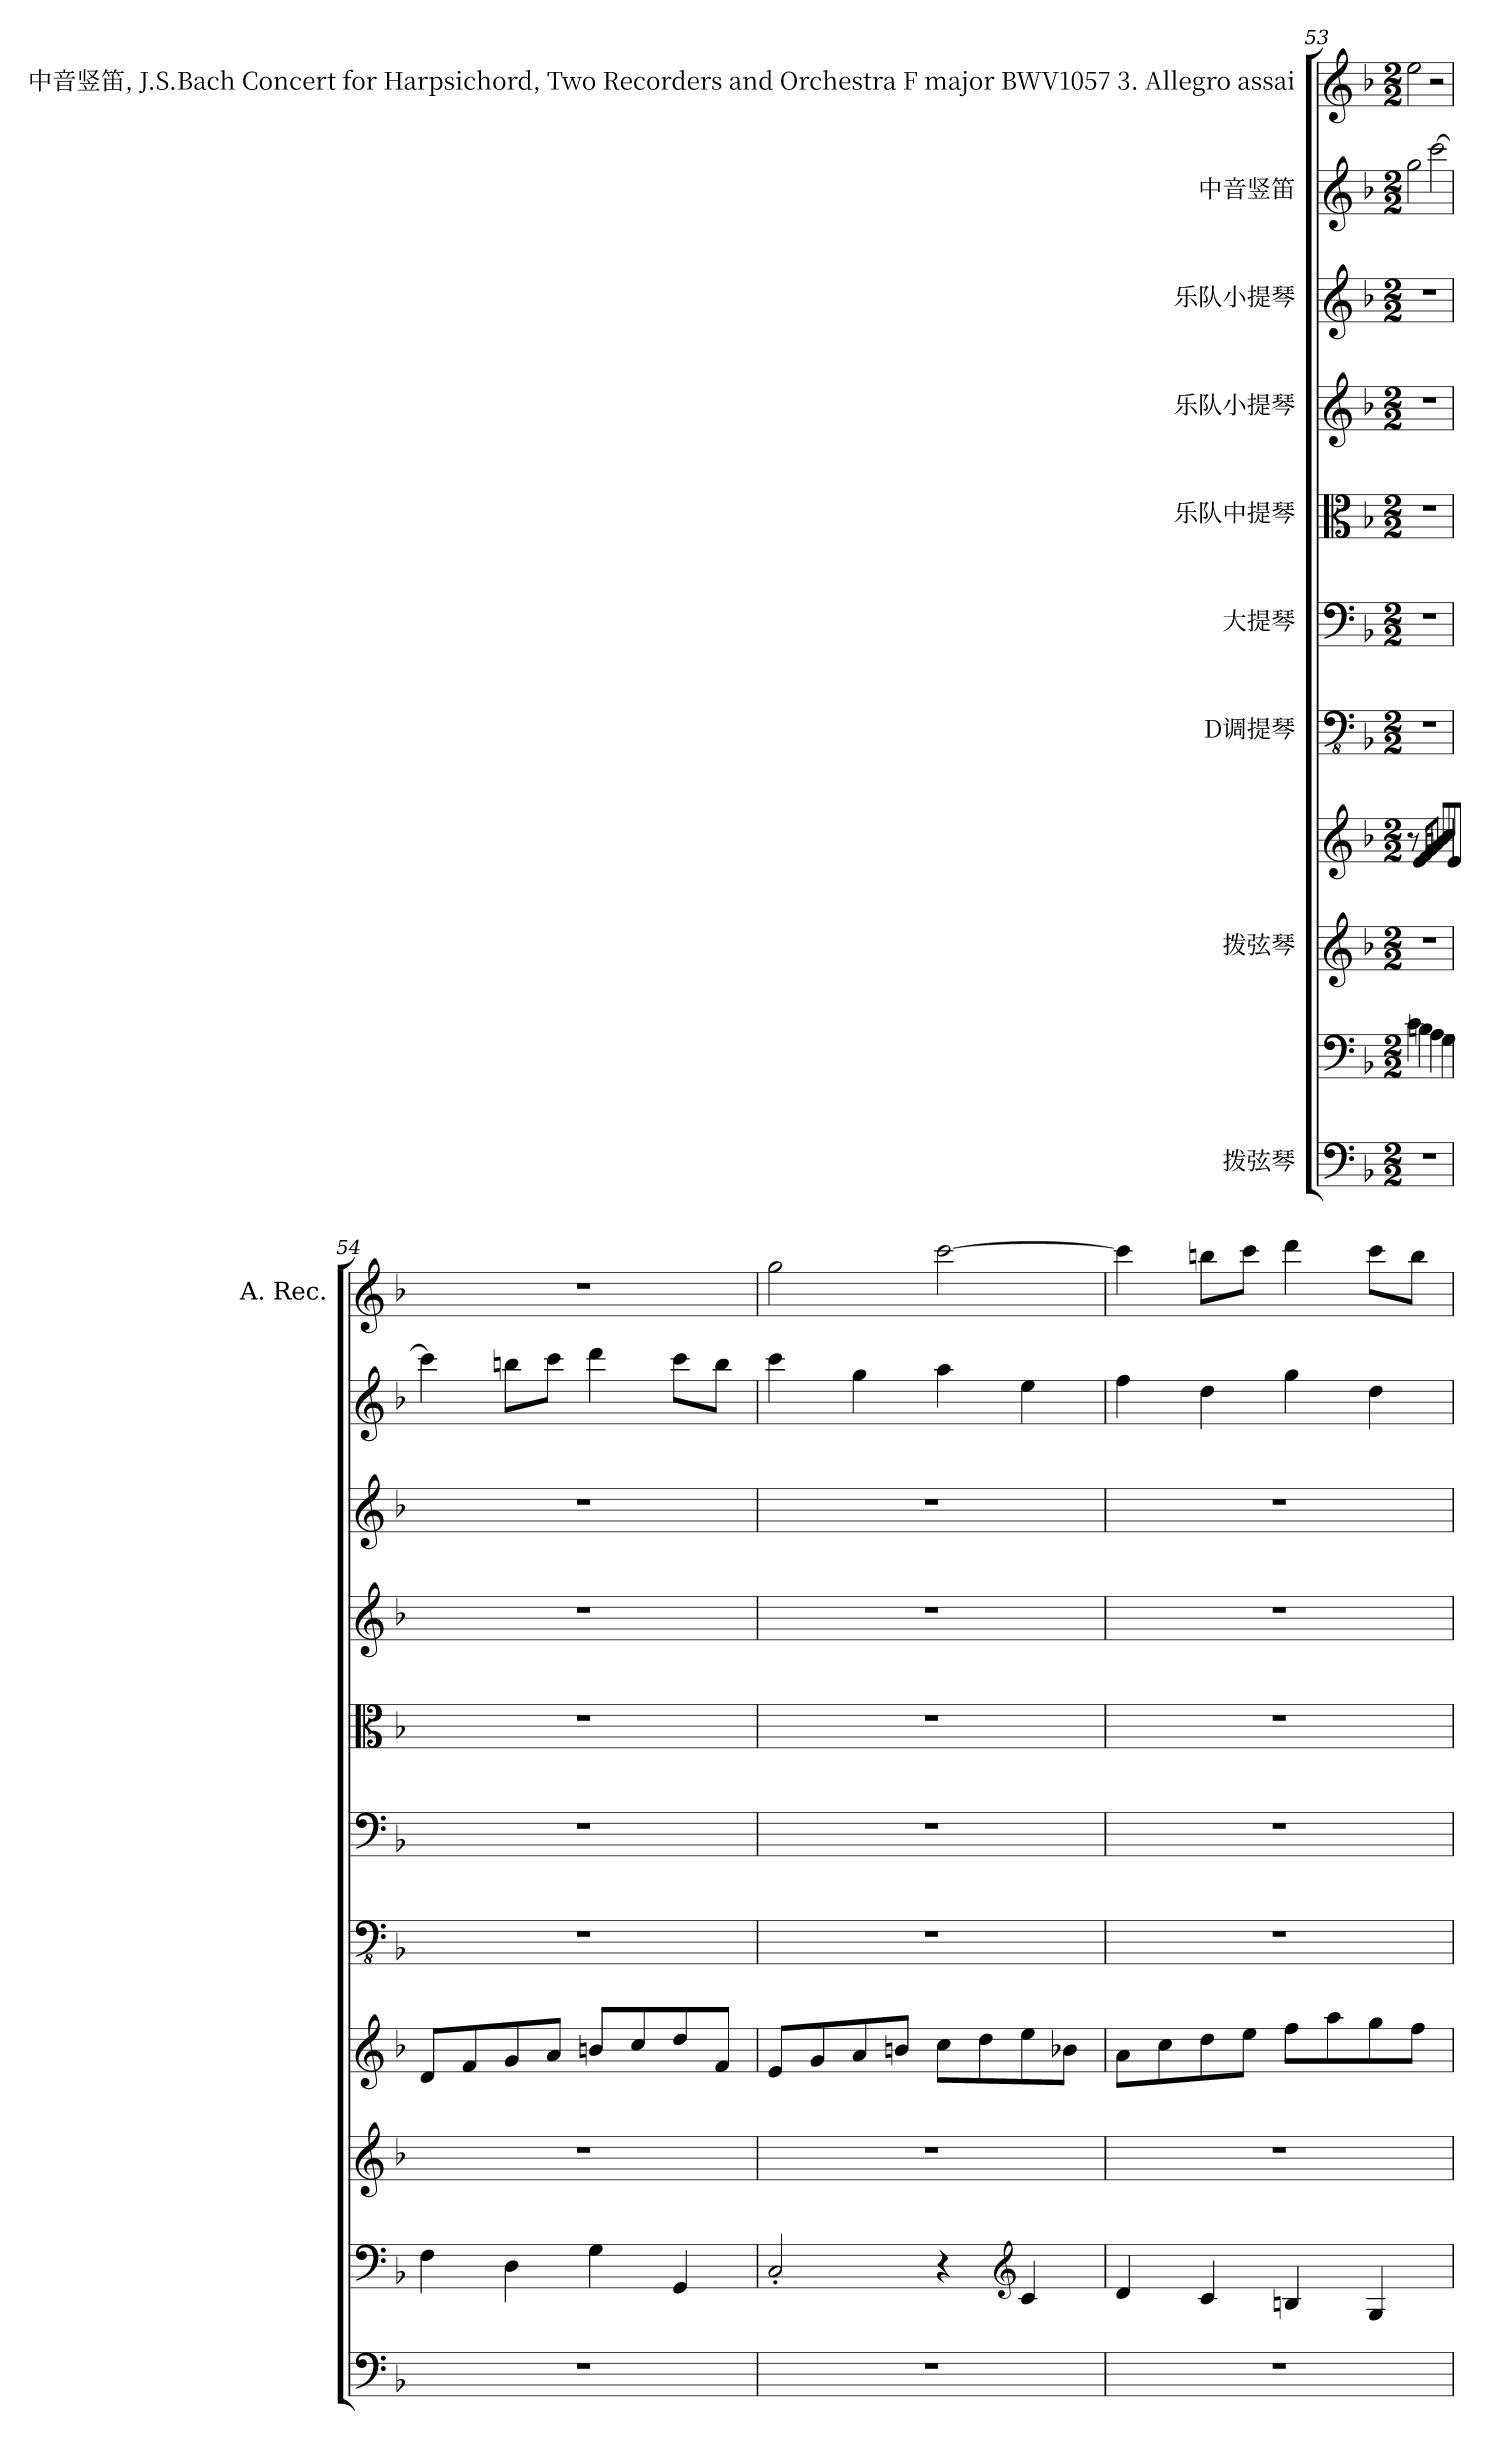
**kern	**kern	**kern	**kern	**kern	**kern	**kern	**kern	**kern	**kern	**kern
*part9	*part9	*part8	*part8	*part7	*part6	*part5	*part4	*part3	*part2	*part1
*staff11	*staff10	*staff9	*staff8	*staff7	*staff6	*staff5	*staff4	*staff3	*staff2	*staff1
*I"拨弦琴	*	*I"拨弦琴	*	*I"D调提琴	*I"大提琴	*I"乐队中提琴	*I"乐队小提琴	*I"乐队小提琴	*I"中音竖笛	*I"中音竖笛, J.S.Bach Concert for Harpsichord, Two Recorders and Orchestra F major BWV1057 3. Allegro assai
*	*	*	*	*	*	*	*	*	*	*I'A. Rec.
*clefF4	*clefF4	*clefG2	*clefG2	*clefFv4	*clefF4	*clefC3	*clefG2	*clefG2	*clefG2	*clefG2
*	*	*	*	*ITrd7c12	*	*	*	*	*	*
*k[b-]	*k[b-]	*k[b-]	*k[b-]	*k[b-]	*k[b-]	*k[b-]	*k[b-]	*k[b-]	*k[b-]	*k[b-]
*M2/2	*M2/2	*M2/2	*M2/2	*M2/2	*M2/2	*M2/2	*M2/2	*M2/2	*M2/2	*M2/2
=53	=53	=53	=53	=53	=53	=53	=53	=53	=53	=53
1r	4c\	1r	8r	1r	1r	1r	1r	1r	2gg\	2ee\
.	.	.	8e/L	.	.	.	.	.	.	.
.	4Bn\	.	8f/	.	.	.	.	.	.	.
.	.	.	8g/J	.	.	.	.	.	.	.
.	4A\	.	8a/L	.	.	.	.	.	[2ccc\	2r
.	.	.	8bn/	.	.	.	.	.	.	.
.	4G\	.	8cc/	.	.	.	.	.	.	.
.	.	.	8e/J	.	.	.	.	.	.	.
=54	=54	=54	=54	=54	=54	=54	=54	=54	=54	=54
1r	4F\	1r	8d/L	1r	1r	1r	1r	1r	4ccc\]	1r
.	.	.	8f/	.	.	.	.	.	.	.
.	4D\	.	8g/	.	.	.	.	.	8bbn\L	.
.	.	.	8a/J	.	.	.	.	.	8ccc\J	.
.	4G\	.	8bn/L	.	.	.	.	.	4ddd\	.
.	.	.	8cc/	.	.	.	.	.	.	.
.	4GG/	.	8dd/	.	.	.	.	.	8ccc\L	.
.	.	.	8f/J	.	.	.	.	.	8bb\J	.
!!LO:PB:g=z
=55	=55	=55	=55	=55	=55	=55	=55	=55	=55	=55
1r	2C'/	1r	8e/L	1r	1r	1r	1r	1r	4ccc\	2gg\
.	.	.	8g/	.	.	.	.	.	.	.
.	.	.	8a/	.	.	.	.	.	4gg\	.
.	.	.	8bn/J	.	.	.	.	.	.	.
.	4r	.	8cc\L	.	.	.	.	.	4aa\	[2ccc\
.	.	.	8dd\	.	.	.	.	.	.	.
*	*clefG2	*	*	*	*	*	*	*	*	*
.	4c/	.	8ee\	.	.	.	.	.	4ee\	.
.	.	.	8b-X\J	.	.	.	.	.	.	.
=56	=56	=56	=56	=56	=56	=56	=56	=56	=56	=56
1r	4d/	1r	8a\L	1r	1r	1r	1r	1r	4ff\	4ccc\]
.	.	.	8cc\	.	.	.	.	.	.	.
.	4c/	.	8dd\	.	.	.	.	.	4dd\	8bbn\L
.	.	.	8ee\J	.	.	.	.	.	.	8ccc\J
.	4Bn/	.	8ff\L	.	.	.	.	.	4gg\	4ddd\
.	.	.	8aa\	.	.	.	.	.	.	.
.	4G/	.	8gg\	.	.	.	.	.	4dd\	8ccc\L
.	.	.	8ff\J	.	.	.	.	.	.	8bb\J
=	=	=	=	=	=	=	=	=	=	=
*-	*-	*-	*-	*-	*-	*-	*-	*-	*-	*-
